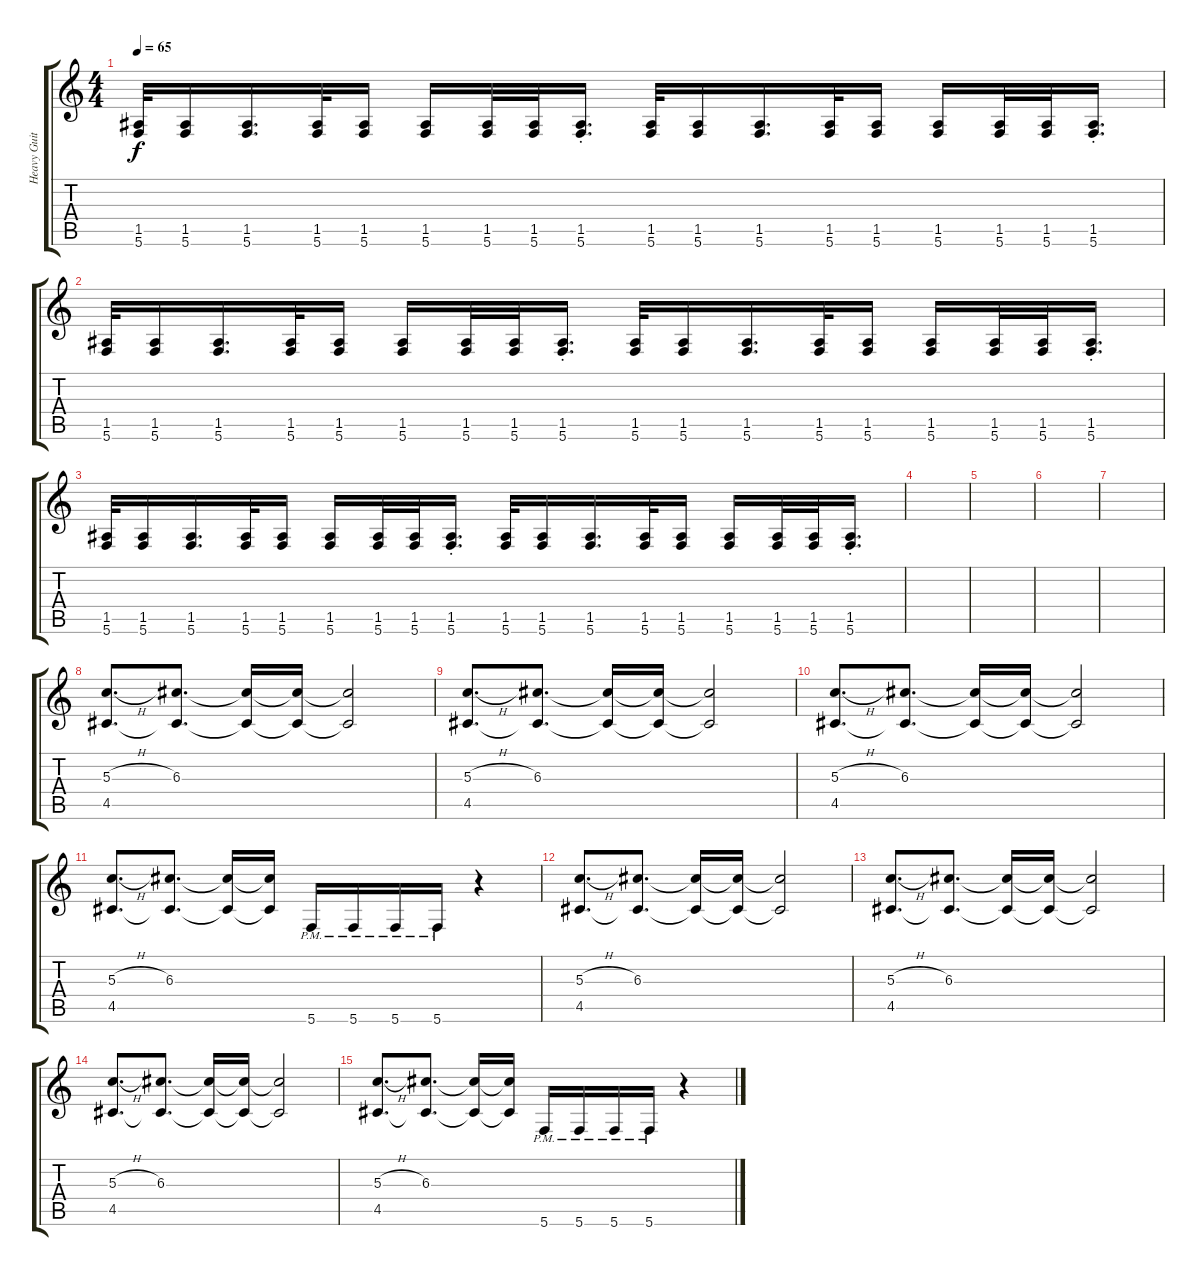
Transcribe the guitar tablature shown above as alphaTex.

\track ("Heavy Guitar" "Heavy Guit") {instrument distortionguitar}
\staff {score tabs}
\tuning (E4 B3 G3 D3 A2 C2) {hide}
\ts (4 4)
\tempo 65
\clef g2
\ks c
(1.5 5.6).32{dy f} (1.5 5.6).16 (1.5 5.6).16{d} (1.5 5.6).32 (1.5 5.6).16 (1.5 5.6).16 (1.5 5.6).32 (1.5 5.6).32 (1.5{st} 5.6{st}).16{d} (1.5 5.6).32 (1.5 5.6).16 (1.5 5.6).16{d} (1.5 5.6).32 (1.5 5.6).16 (1.5 5.6).16 (1.5 5.6).32 (1.5 5.6).32 (1.5{st} 5.6{st}).16{d} |
(1.5 5.6).32 (1.5 5.6).16 (1.5 5.6).16{d} (1.5 5.6).32 (1.5 5.6).16 (1.5 5.6).16 (1.5 5.6).32 (1.5 5.6).32 (1.5{st} 5.6{st}).16{d} (1.5 5.6).32 (1.5 5.6).16 (1.5 5.6).16{d} (1.5 5.6).32 (1.5 5.6).16 (1.5 5.6).16 (1.5 5.6).32 (1.5 5.6).32 (1.5{st} 5.6{st}).16{d} |
(1.5 5.6).32 (1.5 5.6).16 (1.5 5.6).16{d} (1.5 5.6).32 (1.5 5.6).16 (1.5 5.6).16 (1.5 5.6).32 (1.5 5.6).32 (1.5{st} 5.6{st}).16{d} (1.5 5.6).32 (1.5 5.6).16 (1.5 5.6).16{d} (1.5 5.6).32 (1.5 5.6).16 (1.5 5.6).16 (1.5 5.6).32 (1.5 5.6).32 (1.5{st} 5.6{st}).16{d} |
|
|
|
|
(5.3{h} 4.5).8{d} (6.3 4.5{t}).8{d} (6.3{t} 4.5{t}).16 (6.3{t} 4.5{t}).16 (6.3{t} 4.5{t}).2 |
(5.3{h} 4.5).8{d} (6.3 4.5{t}).8{d} (6.3{t} 4.5{t}).16 (6.3{t} 4.5{t}).16 (6.3{t} 4.5{t}).2 |
(5.3{h} 4.5).8{d} (6.3 4.5{t}).8{d} (6.3{t} 4.5{t}).16 (6.3{t} 4.5{t}).16 (6.3{t} 4.5{t}).2 |
(5.3{h} 4.5).8{d} (6.3 4.5{t}).8{d} (6.3{t} 4.5{t}).16 (6.3{t} 4.5{t}).16 5.6{pm}.16 5.6{pm}.16 5.6{pm}.16 5.6{pm}.16 r.4 |
(5.3{h} 4.5).8{d} (6.3 4.5{t}).8{d} (6.3{t} 4.5{t}).16 (6.3{t} 4.5{t}).16 (6.3{t} 4.5{t}).2 |
(5.3{h} 4.5).8{d} (6.3 4.5{t}).8{d} (6.3{t} 4.5{t}).16 (6.3{t} 4.5{t}).16 (6.3{t} 4.5{t}).2 |
(5.3{h} 4.5).8{d} (6.3 4.5{t}).8{d} (6.3{t} 4.5{t}).16 (6.3{t} 4.5{t}).16 (6.3{t} 4.5{t}).2 |
(5.3{h} 4.5).8{d} (6.3 4.5{t}).8{d} (6.3{t} 4.5{t}).16 (6.3{t} 4.5{t}).16 5.6{pm}.16 5.6{pm}.16 5.6{pm}.16 5.6{pm}.16 r.4
